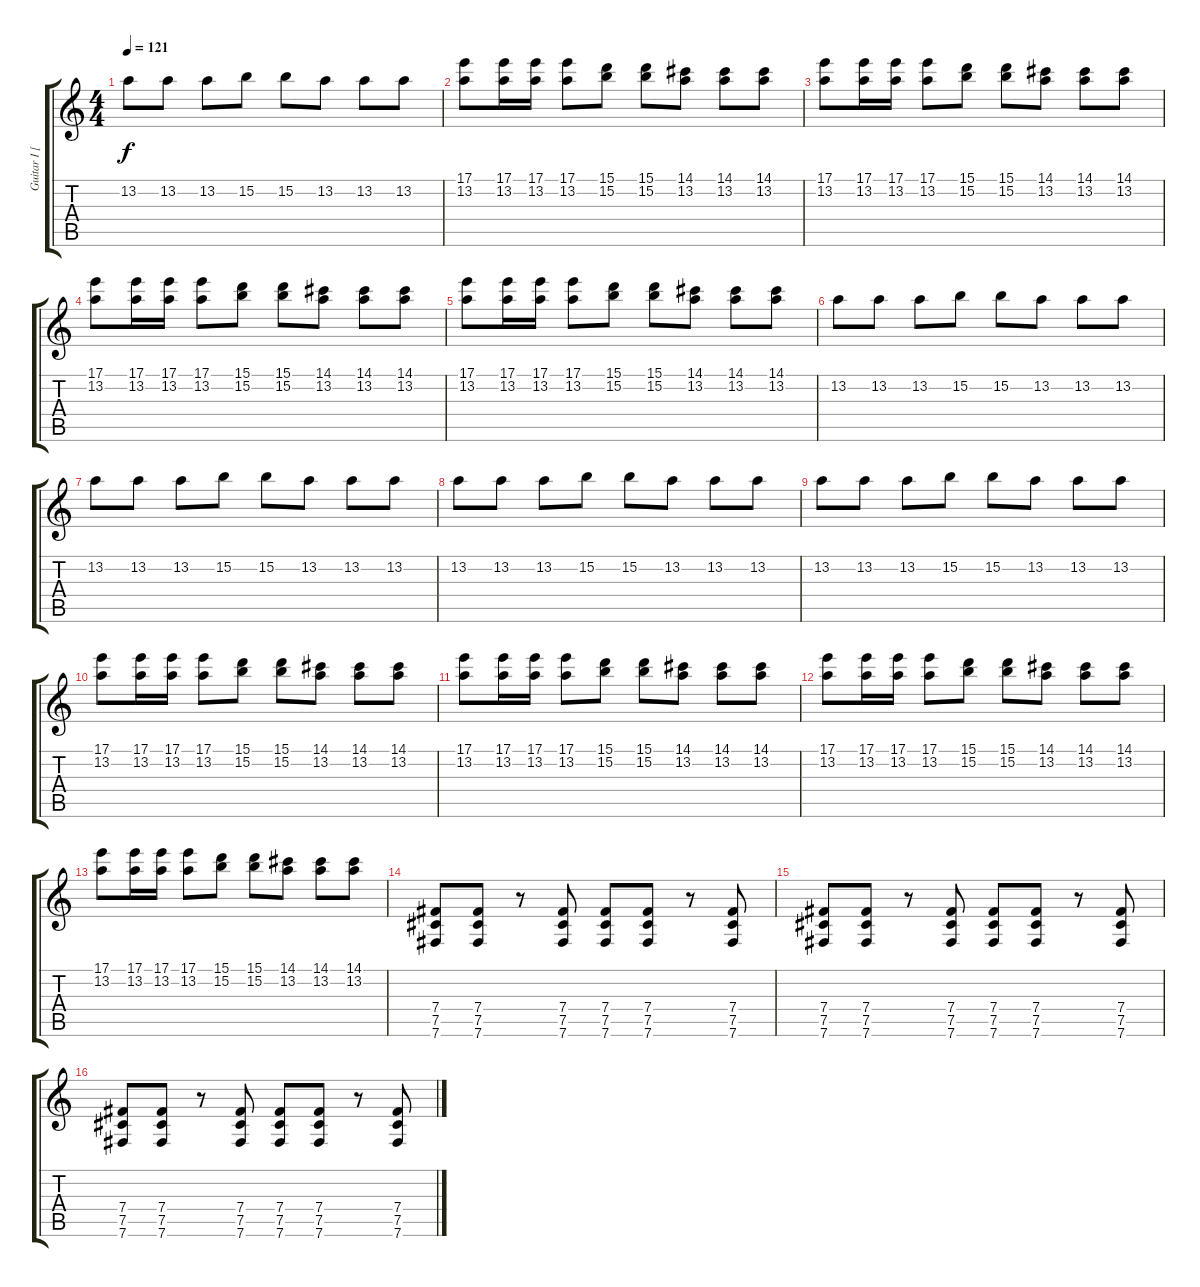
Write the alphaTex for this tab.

\track ("Guitar I [Aaron Turner]" "Guitar I [") {instrument distortionguitar}
\staff {score tabs}
\tuning (B3 Ab3 E3 B2 Gb2 B1) {hide}
\ts (4 4)
\tempo 121
\clef g2
\ks c
13.2.8{dy f} 13.2.8 13.2.8 15.2.8 15.2.8 13.2.8 13.2.8 13.2.8 |
(17.1 13.2).8 (17.1 13.2).16 (17.1 13.2).16 (17.1 13.2).8 (15.1 15.2).8 (15.1 15.2).8 (14.1 13.2).8 (14.1 13.2).8 (14.1 13.2).8 |
(17.1 13.2).8 (17.1 13.2).16 (17.1 13.2).16 (17.1 13.2).8 (15.1 15.2).8 (15.1 15.2).8 (14.1 13.2).8 (14.1 13.2).8 (14.1 13.2).8 |
(17.1 13.2).8 (17.1 13.2).16 (17.1 13.2).16 (17.1 13.2).8 (15.1 15.2).8 (15.1 15.2).8 (14.1 13.2).8 (14.1 13.2).8 (14.1 13.2).8 |
(17.1 13.2).8 (17.1 13.2).16 (17.1 13.2).16 (17.1 13.2).8 (15.1 15.2).8 (15.1 15.2).8 (14.1 13.2).8 (14.1 13.2).8 (14.1 13.2).8 |
13.2.8{volume 12} 13.2.8 13.2.8 15.2.8 15.2.8 13.2.8 13.2.8 13.2.8 |
13.2.8 13.2.8 13.2.8 15.2.8 15.2.8 13.2.8 13.2.8 13.2.8 |
13.2.8 13.2.8 13.2.8 15.2.8 15.2.8 13.2.8 13.2.8 13.2.8 |
13.2.8 13.2.8 13.2.8 15.2.8 15.2.8 13.2.8 13.2.8 13.2.8 |
(17.1 13.2).8 (17.1 13.2).16 (17.1 13.2).16 (17.1 13.2).8 (15.1 15.2).8 (15.1 15.2).8 (14.1 13.2).8 (14.1 13.2).8 (14.1 13.2).8 |
(17.1 13.2).8 (17.1 13.2).16 (17.1 13.2).16 (17.1 13.2).8 (15.1 15.2).8 (15.1 15.2).8 (14.1 13.2).8 (14.1 13.2).8 (14.1 13.2).8 |
(17.1 13.2).8 (17.1 13.2).16 (17.1 13.2).16 (17.1 13.2).8 (15.1 15.2).8 (15.1 15.2).8 (14.1 13.2).8 (14.1 13.2).8 (14.1 13.2).8 |
(17.1 13.2).8 (17.1 13.2).16 (17.1 13.2).16 (17.1 13.2).8 (15.1 15.2).8 (15.1 15.2).8 (14.1 13.2).8 (14.1 13.2).8 (14.1 13.2).8 |
(7.4 7.5 7.6).8{volume 16 balance 0} (7.4 7.5 7.6).8 r.8 (7.4 7.5 7.6).8 (7.4 7.5 7.6).8 (7.4 7.5 7.6).8 r.8 (7.4 7.5 7.6).8 |
(7.4 7.5 7.6).8 (7.4 7.5 7.6).8 r.8 (7.4 7.5 7.6).8 (7.4 7.5 7.6).8 (7.4 7.5 7.6).8 r.8 (7.4 7.5 7.6).8 |
(7.4 7.5 7.6).8 (7.4 7.5 7.6).8 r.8 (7.4 7.5 7.6).8 (7.4 7.5 7.6).8 (7.4 7.5 7.6).8 r.8 (7.4 7.5 7.6).8
